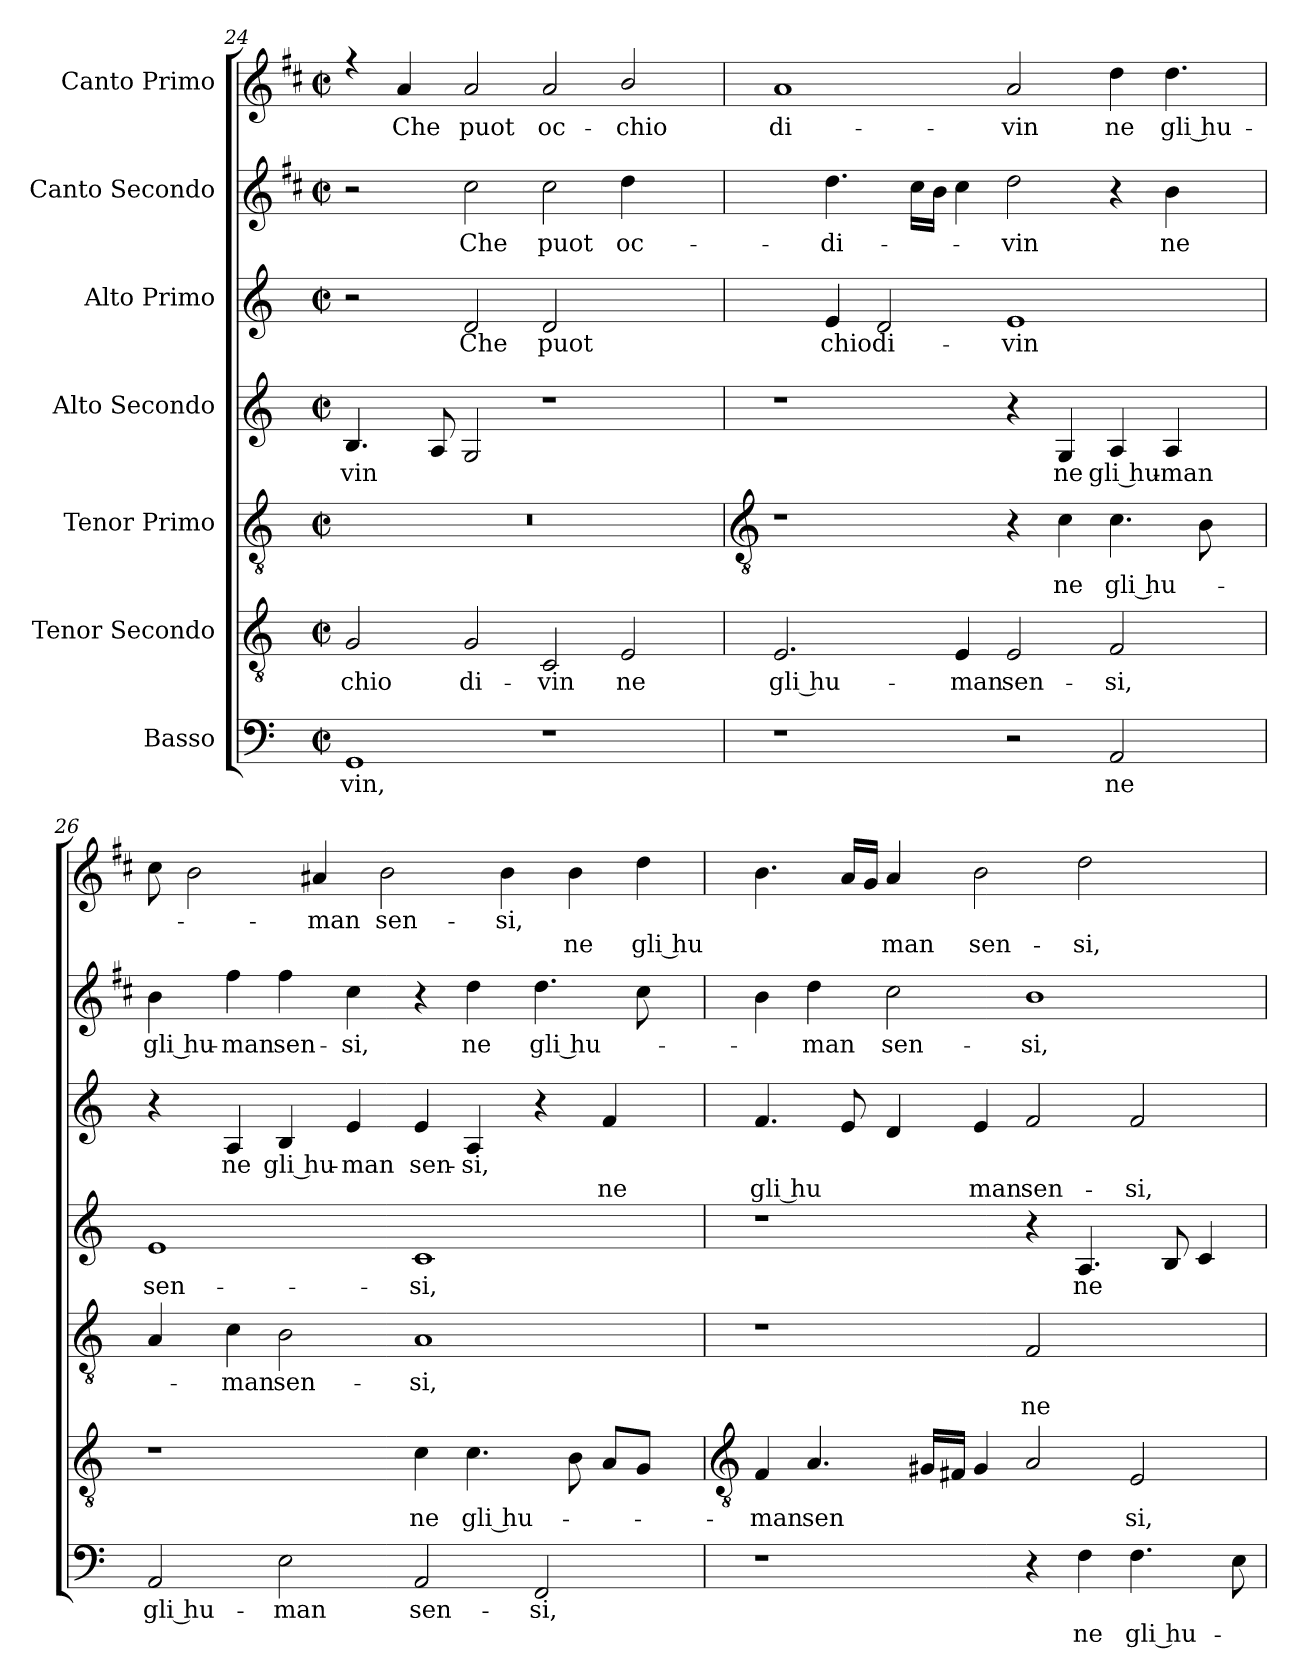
**kern	**text	**text	**kern	**text	**kern	**text	**text	**kern	**text	**kern	**text	**text	**kern	**text	**kern	**text	**text
*part7	*part7	*part7	*part6	*part6	*part5	*part5	*part5	*part4	*part4	*part3	*part3	*part3	*part2	*part2	*part1	*part1	*part1
*staff7	*staff7	*staff7	*staff6	*staff6	*staff5	*staff5	*staff5	*staff4	*staff4	*staff3	*staff3	*staff3	*staff2	*staff2	*staff1	*staff1	*staff1
*I"Basso	*	*	*I"Tenor Secondo	*	*I"Tenor Primo	*	*	*I"Alto Secondo	*	*I"Alto Primo	*	*	*I"Canto Secondo	*	*I"Canto Primo	*	*
!!LO:LB:g=z
*clefF4	*	*	*clefGv2	*	*clefGv2	*	*	*clefG2	*	*clefG2	*	*	*clefG2	*	*clefG2	*	*
*	*	*	*	*	*	*	*	*	*	*	*	*	*ITrd1c2	*	*ITrd1c2	*	*
*k[]	*	*	*k[]	*	*k[]	*	*	*k[]	*	*k[]	*	*	*k[]	*	*k[]	*	*
*C:	*	*	*C:	*	*C:	*	*	*C:	*	*C:	*	*	*C:	*	*C:	*	*
*M4/2	*	*	*M4/2	*	*M4/2	*	*	*M4/2	*	*M4/2	*	*	*M4/2	*	*M4/2	*	*
*met(c|)	*	*	*met(c|)	*	*met(c|)	*	*	*met(c|)	*	*met(c|)	*	*	*met(c|)	*	*met(c|)	*	*
=24	=24	=24	=24	=24	=24	=24	=24	=24	=24	=24	=24	=24	=24	=24	=24	=24	=24
!	!LO:LY:b	!	!	!LO:LY:b	!	!	!	!	!LO:LY:b	!	!	!	!	!	!	!	!
*	*	*	*	*	*	*	*	*	*	*	*	*	*	*	*^	*	*
1GG	-vin,	.	2G	-chio	0r	.	.	4.B	-vin	2r	.	.	2r	.	4r	0ryy	.	.
!	!	!	!	!	!	!	!	!	!	!	!	!	!	!	!	!	!LO:LY:b	!
.	.	.	.	.	.	.	.	.	.	.	.	.	.	.	4g	.	Che	.
.	.	.	.	.	.	.	.	8A	.	.	.	.	.	.	.	.	.	.
!	!	!	!	!LO:LY:b	!	!	!	!	!	!	!LO:LY:b	!	!	!LO:LY:b	!	!	!LO:LY:b	!
.	.	.	2G	di-	.	.	.	2G	.	2d	Che	.	2b	Che	2g	.	puot	.
!	!	!	!	!LO:LY:b	!	!	!	!	!	!	!LO:LY:b	!	!	!LO:LY:b	!	!	!LO:LY:b	!
1r	.	.	2C	-vin	.	.	.	1r	.	2d	puot	.	2b	puot	2g	.	oc-	.
!	!	!	!	!LO:LY:b	!	!	!	!	!	!	!LO:LY:b	!	!	!LO:LY:b	!	!	!LO:LY:b	!
.	.	.	2E	ne	.	.	.	.	.	[2fyy	oc-	.	4cc	oc-	2a	.	-chio	.
!	!	!	!	!	!	!	!	!	!	!	!	!	!	!LO:LY:b	!	!	!	!
.	.	.	.	.	.	.	.	.	.	.	.	.	[4ddyy	-chio__	.	.	.	.
*	*	*	*	*	*	*	*	*	*	*	*	*	*	*	*v	*v	*	*
!!LO:LB:g=z
=25	=25	=25	=25	=25	=25	=25	=25	=25	=25	=25	=25	=25	=25	=25	=25	=25	=25
*	*	*	*	*	*clefGv2	*	*	*	*	*	*	*	*	*	*	*	*
!	!	!	!	!LO:LY:b	!	!	!	!	!	!	!	!	!	!LO:LY:b	!	!LO:LY:b	!
1r	.	.	2.E	gli hu-	1r	.	.	1r	.	4fyy]	.	.	4ddyy]	__	1g	di-	.
!	!	!	!	!	!	!	!	!	!	!	!LO:LY:b	!	!	!LO:LY:b	!	!	!
.	.	.	.	.	.	.	.	.	.	4e	-chio	.	4.cc	di-	.	.	.
!	!	!	!	!	!	!	!	!	!	!	!LO:LY:b	!	!	!	!	!	!
.	.	.	.	.	.	.	.	.	.	2d	di-	.	.	.	.	.	.
.	.	.	.	.	.	.	.	.	.	.	.	.	16bLL	.	.	.	.
.	.	.	.	.	.	.	.	.	.	.	.	.	16aJJ	.	.	.	.
!	!	!	!	!LO:LY:b	!	!	!	!	!	!	!	!	!	!	!	!	!
.	.	.	4E	-man	.	.	.	.	.	.	.	.	4b	.	.	.	.
!	!	!	!	!LO:LY:b	!	!	!	!	!	!	!LO:LY:b	!	!	!LO:LY:b	!	!LO:LY:b	!
2r	.	.	2E	sen-	4r	.	.	4r	.	1e	-vin	.	2cc	-vin	2g	-vin	.
!	!	!	!	!	!	!LO:LY:b	!	!	!LO:LY:b	!	!	!	!	!	!	!	!
.	.	.	.	.	4c	ne	.	4G	ne	.	.	.	.	.	.	.	.
!	!LO:LY:b	!	!	!LO:LY:b	!	!LO:LY:b	!	!	!LO:LY:b	!	!	!	!	!	!	!LO:LY:b	!
2AA	ne	.	2F	-si,	4.c	gli hu-	.	4A	gli hu-	.	.	.	4r	.	4cc	ne	.
!	!	!	!	!	!	!	!	!	!LO:LY:b	!	!	!	!	!LO:LY:b	!	!LO:LY:b	!
.	.	.	.	.	.	.	.	4A	-man	.	.	.	4a	ne	4.cc	gli hu-	.
.	.	.	.	.	8B	.	.	.	.	.	.	.	.	.	.	.	.
8ryy	.	.	8ryy	.	8ryy	.	.	8ryy	.	8ryy	.	.	8ryy	.	.	.	.
=26	=26	=26	=26	=26	=26	=26	=26	=26	=26	=26	=26	=26	=26	=26	=26	=26	=26
!	!LO:LY:b	!	!	!	!	!	!	!	!LO:LY:b	!	!	!	!	!LO:LY:b	!	!	!
2AA	gli hu-	.	1r	.	4A	.	.	1e	sen-	4r	.	.	4a	gli hu-	8b	.	.
.	.	.	.	.	.	.	.	.	.	.	.	.	.	.	2a	.	.
!	!	!	!	!	!	!LO:LY:b	!	!	!	!	!LO:LY:b	!	!	!LO:LY:b	!	!	!
.	.	.	.	.	4c	-man	.	.	.	4A	ne	.	4ee	-man	.	.	.
!	!LO:LY:b	!	!	!	!	!LO:LY:b	!	!	!	!	!LO:LY:b	!	!	!LO:LY:b	!	!	!
2E	-man	.	.	.	2B	sen-	.	.	.	4B	gli hu-	.	4ee	sen-	.	.	.
!	!	!	!	!	!	!	!	!	!	!	!	!	!	!	!	!LO:LY:b	!
.	.	.	.	.	.	.	.	.	.	.	.	.	.	.	4g#X	-man	.
!	!	!	!	!	!	!	!	!	!	!	!LO:LY:b	!	!	!LO:LY:b	!	!	!
.	.	.	.	.	.	.	.	.	.	4e	-man	.	4b	-si,	.	.	.
!	!	!	!	!	!	!	!	!	!	!	!	!	!	!	!	!LO:LY:b	!
.	.	.	.	.	.	.	.	.	.	.	.	.	.	.	2a	sen-	.
!	!LO:LY:b	!	!	!LO:LY:b	!	!LO:LY:b	!	!	!LO:LY:b	!	!LO:LY:b	!	!	!	!	!	!
2AA	sen-	.	4c	ne	1A	-si,	.	1c	-si,	4e	sen-	.	4r	.	.	.	.
!	!	!	!	!LO:LY:b	!	!	!	!	!	!	!LO:LY:b	!	!	!LO:LY:b	!	!	!
.	.	.	4.c	gli hu-	.	.	.	.	.	4A	-si,	.	4cc	ne	.	.	.
!	!	!	!	!	!	!	!	!	!	!	!	!	!	!	!	!LO:LY:b	!
.	.	.	.	.	.	.	.	.	.	.	.	.	.	.	4a	-si,	.
!	!LO:LY:b	!	!	!	!	!	!	!	!	!	!	!	!	!LO:LY:b	!	!	!
2FF	-si,	.	.	.	.	.	.	.	.	4r	.	.	4.cc	gli hu-	.	.	.
!	!	!	!	!	!	!	!	!	!	!	!	!	!	!	!	!	!LO:LY:b
.	.	.	8B	.	.	.	.	.	.	.	.	.	.	.	4a	.	ne
!	!	!	!	!	!	!	!	!	!	!	!	!LO:LY:b	!	!	!	!	!
.	.	.	8AL	.	.	.	.	.	.	4f	.	ne	.	.	.	.	.
!	!	!	!	!	!	!	!	!	!	!	!	!	!	!	!	!	!LO:LY:b
.	.	.	8GJ	.	.	.	.	.	.	.	.	.	8b	.	4cc	.	gli hu
8ryy	.	.	8ryy	.	8ryy	.	.	8ryy	.	8ryy	.	.	8ryy	.	.	.	.
!!LO:LB:g=z
=27	=27	=27	=27	=27	=27	=27	=27	=27	=27	=27	=27	=27	=27	=27	=27	=27	=27
*	*	*	*clefGv2	*	*	*	*	*	*	*	*	*	*	*	*	*	*
!	!	!	!	!LO:LY:b	!	!	!	!	!	!	!	!LO:LY:b	!	!	!	!	!
1r	.	.	4F	-man	1r	.	.	1r	.	4.f	.	gli hu	4a	.	4.a	.	.
!	!	!	!	!LO:LY:b	!	!	!	!	!	!	!	!	!	!LO:LY:b	!	!	!
.	.	.	4.A	sen	.	.	.	.	.	.	.	.	4cc	-man	.	.	.
.	.	.	.	.	.	.	.	.	.	8e	.	.	.	.	16gLL	.	.
.	.	.	.	.	.	.	.	.	.	.	.	.	.	.	16fJJ	.	.
!	!	!	!	!	!	!	!	!	!	!	!	!	!	!LO:LY:b	!	!	!LO:LY:b
.	.	.	.	.	.	.	.	.	.	4d	.	.	2b	sen-	4g	.	man
.	.	.	16G#LL	.	.	.	.	.	.	.	.	.	.	.	.	.	.
.	.	.	16F#JJ	.	.	.	.	.	.	.	.	.	.	.	.	.	.
!	!	!	!	!	!	!	!	!	!	!	!	!LO:LY:b	!	!	!	!	!LO:LY:b
.	.	.	4G#	.	.	.	.	.	.	4e	.	man	.	.	2a	.	sen-
!	!	!	!	!	!	!	!LO:LY:b	!	!	!	!	!LO:LY:b	!	!LO:LY:b	!	!	!
4r	.	.	2A	.	2F	.	ne	4r	.	2f	.	sen-	1a	-si,	.	.	.
!	!	!LO:LY:b	!	!	!	!	!	!	!LO:LY:b	!	!	!	!	!	!	!	!LO:LY:b
4F	.	ne	.	.	.	.	.	4.A	ne	.	.	.	.	.	2cc	.	-si,
!	!	!LO:LY:b	!	!LO:LY:b	!	!	!LO:LY:b	!	!	!	!	!LO:LY:b	!	!	!	!	!
4.F	.	gli hu-	2E	si,	[2Ayy	.	gli hu-	.	.	2f	.	-si,	.	.	.	.	.
.	.	.	.	.	.	.	.	8B	.	.	.	.	.	.	.	.	.
.	.	.	.	.	.	.	.	4c	.	.	.	.	.	.	4ryy	.	.
8E	.	.	.	.	.	.	.	.	.	.	.	.	.	.	.	.	.
=	=	=	=	=	=	=	=	=	=	=	=	=	=	=	=	=	=
*-	*-	*-	*-	*-	*-	*-	*-	*-	*-	*-	*-	*-	*-	*-	*-	*-	*-
